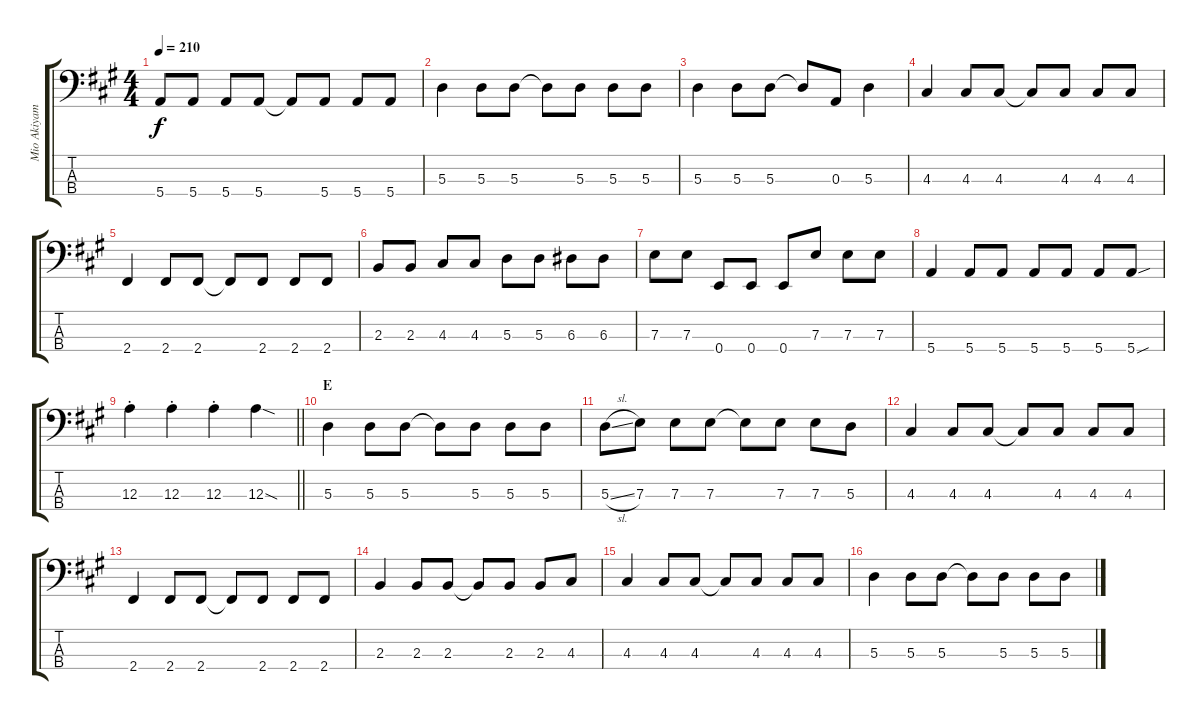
\track ("Mio Akiyama" "Mio Akiyam") {instrument electricbassfinger}
\staff {score tabs}
\tuning (G2 D2 A1 E1) {hide}
\ts (4 4)
\tempo 210
\clef f4
\ks a
5.4.8{dy f} 5.4.8 5.4.8 5.4.8 5.4{t}.8 5.4.8 5.4.8 5.4.8 |
5.3.4 5.3.8 5.3.8 5.3{t}.8 5.3.8 5.3.8 5.3.8 |
5.3.4 5.3.8 5.3.8 5.3{t}.8 0.3.8 5.3.4 |
4.3.4 4.3.8 4.3.8 4.3{t}.8 4.3.8 4.3.8 4.3.8 |
2.4.4 2.4.8 2.4.8 2.4{t}.8 2.4.8 2.4.8 2.4.8 |
2.3.8 2.3.8 4.3.8 4.3.8 5.3.8 5.3.8 6.3.8 6.3.8 |
7.3.8 7.3.8 0.4.8 0.4.8 0.4.8 7.3.8 7.3.8 7.3.8 |
5.4.4 5.4.8 5.4.8 5.4.8 5.4.8 5.4.8 5.4{sou}.8 |
\barLineRight lightlight
12.3{st}.4 12.3{st}.4 12.3{st}.4 12.3{sod}.4 |
\section ("" "E")
5.3.4 5.3.8 5.3.8 5.3{t}.8 5.3.8 5.3.8 5.3.8 |
5.3{sl}.8 7.3.8 7.3.8 7.3.8 7.3{t}.8 7.3.8 7.3.8 5.3.8 |
4.3.4 4.3.8 4.3.8 4.3{t}.8 4.3.8 4.3.8 4.3.8 |
2.4.4 2.4.8 2.4.8 2.4{t}.8 2.4.8 2.4.8 2.4.8 |
2.3.4 2.3.8 2.3.8 2.3{t}.8 2.3.8 2.3.8 4.3.8 |
4.3.4 4.3.8 4.3.8 4.3{t}.8 4.3.8 4.3.8 4.3.8 |
5.3.4 5.3.8 5.3.8 5.3{t}.8 5.3.8 5.3.8 5.3.8
